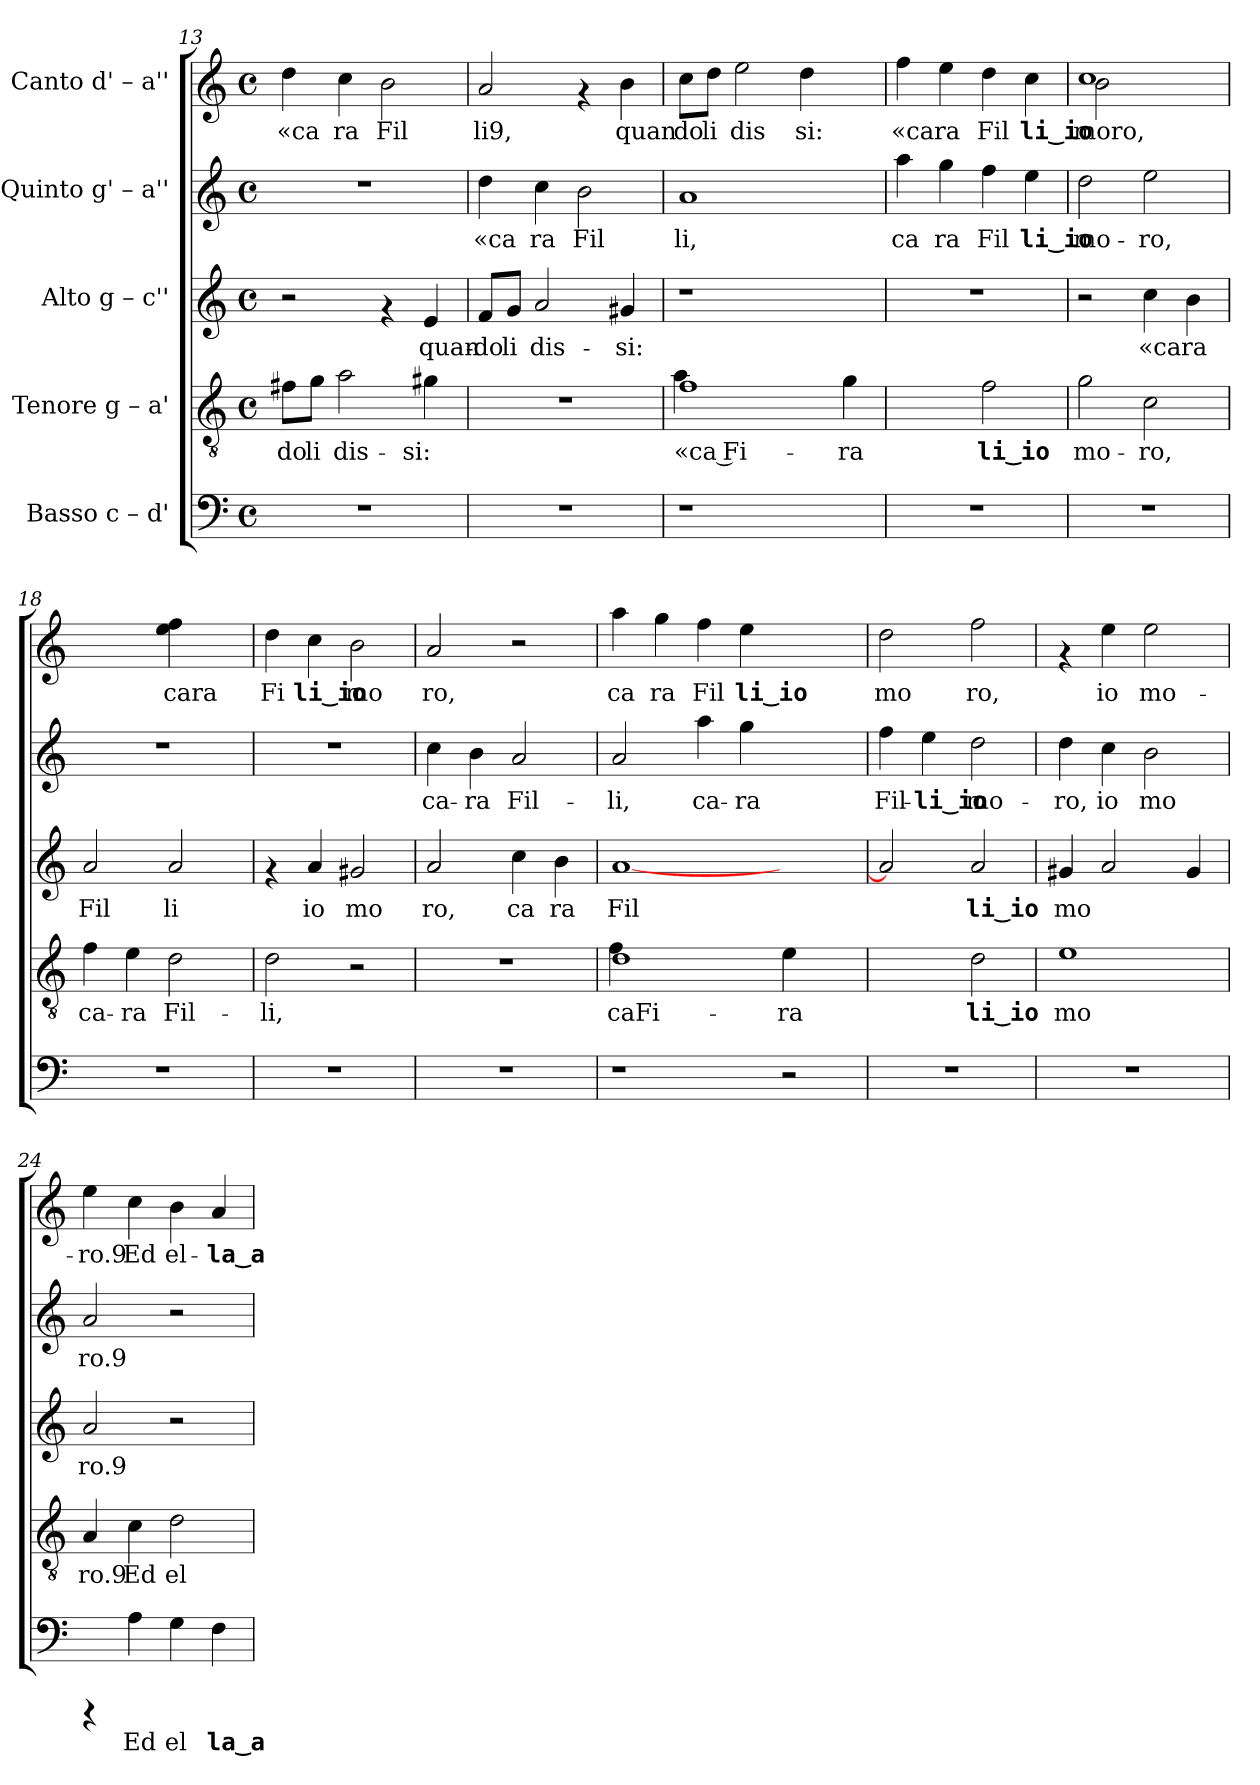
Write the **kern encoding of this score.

**kern	**text	**kern	**text	**kern	**text	**kern	**text	**kern	**text
*part5	*part5	*part4	*part4	*part3	*part3	*part2	*part2	*part1	*part1
*staff5	*staff5	*staff4	*staff4	*staff3	*staff3	*staff2	*staff2	*staff1	*staff1
*I"Basso  c – d'	*	*I"Tenore  g – a'	*	*I"Alto  g – c''	*	*I"Quinto  g' – a''	*	*I"Canto  d' – a''	*
*clefF4	*	*clefGv2	*	*clefG2	*	*clefG2	*	*clefG2	*
*k[]	*	*k[]	*	*k[]	*	*k[]	*	*k[]	*
*C:	*	*C:	*	*C:	*	*C:	*	*C:	*
*M4/4	*	*M4/4	*	*M4/4	*	*M4/4	*	*M4/4	*
*met(c)	*	*met(c)	*	*met(c)	*	*met(c)	*	*met(c)	*
=13	=13	=13	=13	=13	=13	=13	=13	=13	=13
!	!	!	!LO:LY:b:rj	!	!	!	!	!	!LO:LY:b:rj
1r	.	8f#X\L	-do	2r	.	1r	.	4dd\	«ca
!	!	!	!LO:LY:b:rj	!	!	!	!	!	!
.	.	8g\J	li	.	.	.	.	.	.
!	!	!	!LO:LY:b:rj	!	!	!	!	!	!LO:LY:b:rj
.	.	2a\	dis-	.	.	.	.	4cc\	ra
!	!	!	!	!	!	!	!	!	!LO:LY:b:rj
.	.	.	.	4rf	.	.	.	2b\	Fil
!	!	!	!LO:LY:b:rj	!	!LO:LY:b:rj	!	!	!	!
.	.	4g#X\	-si:	4e/	quan-	.	.	.	.
=14	=14	=14	=14	=14	=14	=14	=14	=14	=14
!	!	!	!	!	!LO:LY:b:rj	!	!LO:LY:b:rj	!	!LO:LY:b:rj
1r	.	1r	.	8f/L	-do	4dd\	«ca	2a/	li9,
!	!	!	!	!	!LO:LY:b:rj	!	!	!	!
.	.	.	.	8g/J	li	.	.	.	.
!	!	!	!	!	!LO:LY:b:rj	!	!LO:LY:b:rj	!	!
.	.	.	.	2a/	dis-	4cc\	ra	.	.
!	!	!	!	!	!	!	!LO:LY:b:rj	!	!
.	.	.	.	.	.	2b\	Fil	4rf	.
!	!	!	!	!	!LO:LY:b:rj	!	!	!	!LO:LY:b:rj
.	.	.	.	4g#X/	-si:	.	.	4b\	quan
=15	=15	=15	=15	=15	=15	=15	=15	=15	=15
*	*	*^	*	*	*	*	*	*	*
!	!	!	!	!LO:LY:b:rj	!	!	!	!LO:LY:b:rj	!	!LO:LY:b:rj
1r	.	1f	4a\	«ca Fi-	1r	.	1a	li,	8cc\L	do
!	!	!	!	!	!	!	!	!	!	!LO:LY:b:rj
.	.	.	.	.	.	.	.	.	8dd\J	li
!	!	!	!	!	!	!	!	!	!	!LO:LY:b:rj
.	.	.	1ryy	.	.	.	.	.	2ee\	dis
!	!	!	!	!	!	!	!	!	!	!LO:LY:b:rj
.	.	.	.	.	.	.	.	.	4dd\	si:
!	!	!	!	!LO:LY:b:rj	!	!	!	!	!	!
4ryy	.	4g\	.	-ra	4ryy	.	4ryy	.	4ryy	.
*	*	*v	*v	*	*	*	*	*	*	*
=16	=16	=16	=16	=16	=16	=16	=16	=16	=16
!	!	!	!	!	!	!	!LO:LY:b:rj	!	!LO:LY:b:rj
1r	.	2ryy	.	1r	.	4aa\	ca	4ff\	«ca
!	!	!	!	!	!	!	!LO:LY:b:rj	!	!LO:LY:b:rj
.	.	.	.	.	.	4gg\	ra	4ee\	ra
!	!	!	!LO:LY:b:rj	!	!	!	!LO:LY:b:rj	!	!LO:LY:b:rj
.	.	2f\	li‿io	.	.	4ff\	Fil	4dd\	Fil
!	!	!	!	!	!	!	!LO:LY:b:rj	!	!LO:LY:b:rj
.	.	.	.	.	.	4ee\	li‿io	4cc\	li‿io
!!LO:PB:g=z
=17	=17	=17	=17	=17	=17	=17	=17	=17	=17
!	!	!	!LO:LY:b:rj	!	!	!	!LO:LY:b:rj	!	!LO:LY:b:rj
*	*	*	*	*	*	*	*	*^	*
1r	.	2g\	mo-	2r	.	2dd\	mo-	1cc	2b\	moro,
!	!	!	!LO:LY:b:rj	!	!LO:LY:b:rj	!	!LO:LY:b:rj	!	!	!
.	.	2c\	-ro,	4cc\	«ca	2ee\	-ro,	.	2ryy	.
!	!	!	!	!	!LO:LY:b:rj	!	!	!	!	!
.	.	.	.	4b\	ra	.	.	.	.	.
*	*	*	*	*	*	*	*	*v	*v	*
=18	=18	=18	=18	=18	=18	=18	=18	=18	=18
!	!	!	!LO:LY:b:rj	!	!LO:LY:b:rj	!	!	!	!
1r	.	4f\	ca-	2a/	Fil	1r	.	2ryy	.
!	!	!	!LO:LY:b:rj	!	!	!	!	!	!
.	.	4e\	-ra	.	.	.	.	.	.
!	!	!	!LO:LY:b:rj	!	!LO:LY:b:rj	!	!	!	!LO:LY:b:rj
.	.	2d\	Fil-	2a/	li	.	.	4ff\ 4ee\	cara
.	.	.	.	.	.	.	.	4ryy	.
=19	=19	=19	=19	=19	=19	=19	=19	=19	=19
!	!	!	!LO:LY:b:rj	!	!	!	!	!	!LO:LY:b:rj
1r	.	2d\	-li,	4rf	.	1r	.	4dd\	Fi
!	!	!	!	!	!LO:LY:b:rj	!	!	!	!LO:LY:b:rj
.	.	.	.	4a/	io	.	.	4cc\	li‿io
!	!	!	!	!	!LO:LY:b:rj	!	!	!	!LO:LY:b:rj
.	.	2r	.	2g#X/	mo	.	.	2b\	mo
=20	=20	=20	=20	=20	=20	=20	=20	=20	=20
!	!	!	!	!	!LO:LY:b:rj	!	!LO:LY:b:rj	!	!LO:LY:b:rj
1r	.	1r	.	2a/	ro,	4cc\	ca-	2a/	ro,
!	!	!	!	!	!	!	!LO:LY:b:rj	!	!
.	.	.	.	.	.	4b\	-ra	.	.
!	!	!	!	!	!LO:LY:b:rj	!	!LO:LY:b:rj	!	!
.	.	.	.	4cc\	ca	2a/	Fil-	2r	.
!	!	!	!	!	!LO:LY:b:rj	!	!	!	!
.	.	.	.	4b\	ra	.	.	.	.
=21	=21	=21	=21	=21	=21	=21	=21	=21	=21
*	*	*^	*	*	*	*	*	*	*
!	!	!	!	!LO:LY:b:rj	!	!LO:LY:b:rj	!	!LO:LY:b:rj	!	!LO:LY:b:rj
1r	.	1d	4f\	caFi-	[1a	Fil	2a/	-li,	4aa\	ca
!	!	!	!	!	!	!	!	!	!	!LO:LY:b:rj
.	.	.	4ryy	.	.	.	.	.	4gg\	ra
!	!	!	!	!	!	!	!	!LO:LY:b:rj	!	!LO:LY:b:rj
.	.	.	1ryy	.	.	.	4aa\	ca-	4ff\	Fil
!	!	!	!	!	!	!	!	!LO:LY:b:rj	!	!LO:LY:b:rj
.	.	.	.	.	.	.	4gg\	-ra	4ee\	li‿io
!	!	!	!	!LO:LY:b:rj	!	!	!	!	!	!
2r	.	4e\	.	-ra	2ryy	.	2ryy	.	2ryy	.
.	.	4ryy	.	.	.	.	.	.	.	.
*	*	*v	*v	*	*	*	*	*	*	*
=22	=22	=22	=22	=22	=22	=22	=22	=22	=22
!	!	!	!	!	!	!	!LO:LY:b:rj	!	!LO:LY:b:rj
1r	.	2ryy	.	2a]	.	4ff\	Fil-	2dd\	mo
!	!	!	!	!	!	!	!LO:LY:b:rj	!	!
.	.	.	.	.	.	4ee\	-li‿io	.	.
!	!	!	!LO:LY:b:rj	!	!LO:LY:b:rj	!	!LO:LY:b:rj	!	!LO:LY:b:rj
.	.	2d\	li‿io	2a/	li‿io	2dd\	mo-	2ff\	ro,
!!LO:LB:g=z
=23	=23	=23	=23	=23	=23	=23	=23	=23	=23
!	!	!	!LO:LY:b:rj	!	!LO:LY:b:rj	!	!LO:LY:b:rj	!	!
1r	.	1e	mo	4g#X/	mo-	4dd\	-ro,	4rf	.
!	!	!	!	!	!LO:LY:b:rj	!	!LO:LY:b:rj	!	!LO:LY:b:rj
.	.	.	.	2a/	--	4cc\	io	4ee\	io
!	!	!	!	!	!	!	!LO:LY:b:rj	!	!LO:LY:b:rj
.	.	.	.	.	.	2b\	mo	2ee\	mo-
!	!	!	!	!	!LO:LY:b:rj	!	!	!	!
.	.	.	.	4g#/	--	.	.	.	.
=24	=24	=24	=24	=24	=24	=24	=24	=24	=24
!	!	!	!LO:LY:b:rj	!	!LO:LY:b:rj	!	!LO:LY:b:rj	!	!LO:LY:b:rj
4rCCC	.	4A/	ro.9	2a/	-ro.9	2a/	ro.9	4ee\	-ro.9
!	!LO:LY:b:cj	!	!LO:LY:b:rj	!	!	!	!	!	!LO:LY:b:rj
4A\	Ed	4c\	Ed	.	.	.	.	4cc\	Ed
!	!LO:LY:b:cj	!	!LO:LY:b:rj	!	!	!	!	!	!LO:LY:b:rj
4G\	el	2d\	el	2r	.	2r	.	4b\	el-
!	!LO:LY:b:cj	!	!	!	!	!	!	!	!LO:LY:b:rj
4F\	la‿a	.	.	.	.	.	.	4a/	-la‿a
=	=	=	=	=	=	=	=	=	=
*-	*-	*-	*-	*-	*-	*-	*-	*-	*-
